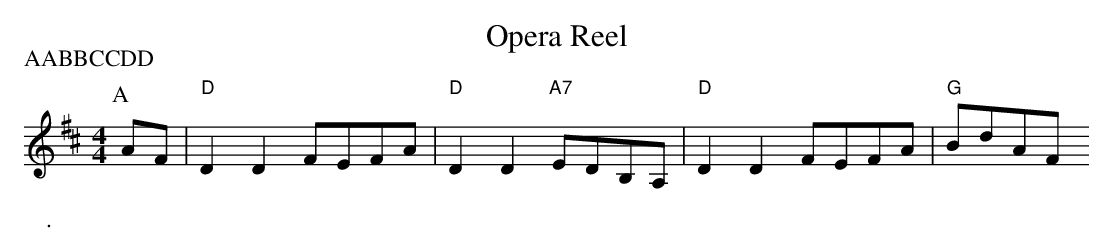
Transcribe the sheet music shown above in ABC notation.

X:1
T:Opera Reel
P:AABBCCDD
M:4/4
L:1/4
K:D
P:A
A/2F/2|"D"DD F/2E/2F/2A/2|"D"DD "A7"E/2D/2B,/2A,/2|"D"DD F/2E/2F/2A/2|\
"G"B/2d/2A/2F/2 "A7"
P:.
E:|\
P:B
P:C
P:D
